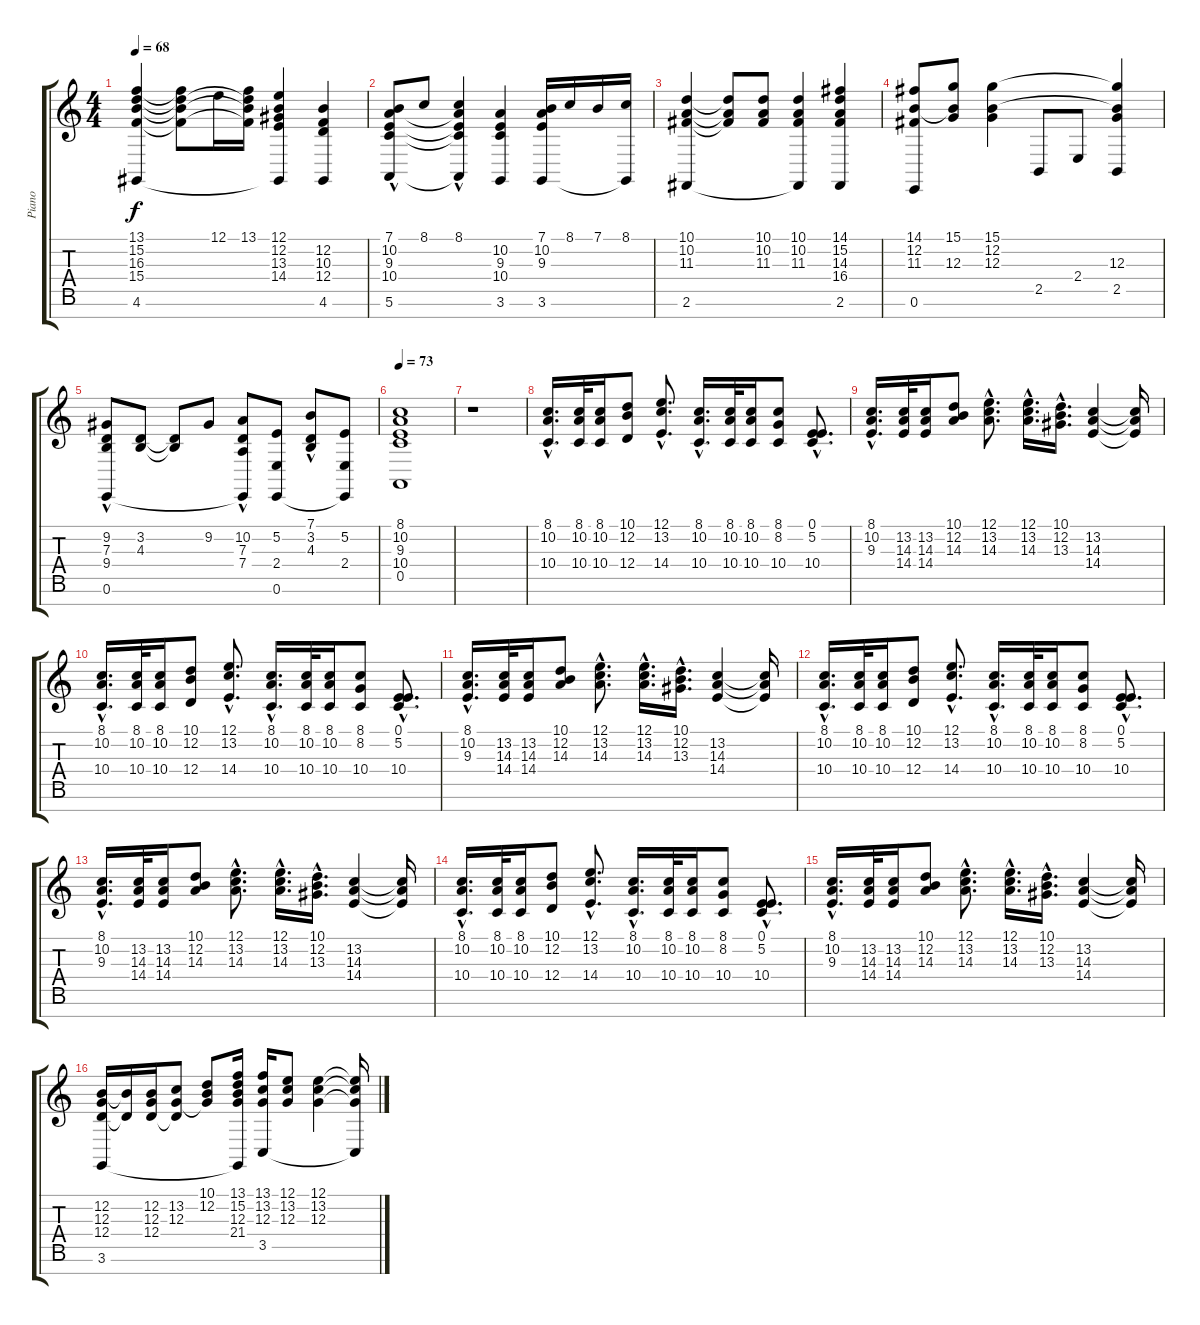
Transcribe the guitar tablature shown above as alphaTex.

\track ("Piano" "Piano") {instrument honkytonkpiano}
\staff {score tabs}
\tuning (E4 B3 G3 D3 A2 E2 B1) {hide}
\ts (4 4)
\tempo 68
\clef g2
\ks c
(13.1 15.2 16.3 15.4 4.6).4{dy f} (13.1{t} 15.2{t} 16.3{t} 15.4{t}).8 12.1.16 (13.1 15.2{t} 16.3{t} 15.4{t}).16 (12.1 12.2 13.3 14.4 4.6{t}).4 (12.2 10.3 12.4 4.6).4 |
(7.1{hac} 10.2 9.3 10.4 5.6).8 8.1.8 (8.1{hac} 10.2{t} 9.3{t} 10.4{t} 5.6{t}).4 (10.2 9.3 10.4 3.6).4 (7.1 10.2 9.3 3.6).16 8.1.16 7.1.16 (8.1 3.6{t}).16 |
(10.1 10.2 11.3 2.6).4 (10.1{t} 10.2{t} 11.3{t}).8 (10.1 10.2 11.3).8 (10.1 10.2 11.3 2.6{t}).4 (14.1 15.2 14.3 16.4 2.6).4 |
(14.1 12.2 11.3 0.6).8 (15.1 12.2{t} 12.3).8 (15.1 12.2 12.3).4 2.5.8 2.4.8 (15.1{t} 12.2{t} 12.3 2.5).4 |
(9.2 7.3{hac} 9.4{hac} 0.6).8 (3.2 4.3).8 (3.2{t} 4.3{t}).8 9.2.8 (10.2 7.3{hac} 7.4{hac} 0.6{t}).8 (5.2 2.4 0.6).8 (7.1 3.2{hac} 4.3).8 (5.2 2.4 0.6{t}).8 |
\tempo 73
(8.1 10.2 9.3 10.4 0.5).1 |
r.1 |
(8.1{hac} 10.2{hac} 10.4{hac}).16{d} (8.1 10.2 10.4).32 (8.1 10.2 10.4).16 (10.1 12.2 12.4).8 (12.1{hac} 13.2{hac} 14.4{hac}).8{d} (8.1{hac} 10.2{hac} 10.4{hac}).16{d} (8.1 10.2 10.4).32 (8.1 10.2 10.4).16 (8.1 8.2 10.4).8 (0.1{hac} 5.2{hac} 10.4{hac}).8{d} |
(8.1{hac} 10.2{hac} 9.3{hac}).16{d} (13.2 14.3 14.4).32 (13.2 14.3 14.4).16 (10.1 12.2 14.3).8 (12.1{hac} 13.2{hac} 14.3{hac}).8{d} (12.1{hac} 13.2{hac} 14.3{hac}).16{d} (10.1{hac} 12.2{hac} 13.3{hac}).16{d} (13.2 14.3 14.4).4 (13.2{t} 14.3{t} 14.4{t}).16 |
(8.1{hac} 10.2{hac} 10.4{hac}).16{d} (8.1 10.2 10.4).32 (8.1 10.2 10.4).16 (10.1 12.2 12.4).8 (12.1{hac} 13.2{hac} 14.4{hac}).8{d} (8.1{hac} 10.2{hac} 10.4{hac}).16{d} (8.1 10.2 10.4).32 (8.1 10.2 10.4).16 (8.1 8.2 10.4).8 (0.1{hac} 5.2{hac} 10.4{hac}).8{d} |
(8.1{hac} 10.2{hac} 9.3{hac}).16{d} (13.2 14.3 14.4).32 (13.2 14.3 14.4).16 (10.1 12.2 14.3).8 (12.1{hac} 13.2{hac} 14.3{hac}).8{d} (12.1{hac} 13.2{hac} 14.3{hac}).16{d} (10.1{hac} 12.2{hac} 13.3{hac}).16{d} (13.2 14.3 14.4).4 (13.2{t} 14.3{t} 14.4{t}).16 |
(8.1{hac} 10.2{hac} 10.4{hac}).16{d} (8.1 10.2 10.4).32 (8.1 10.2 10.4).16 (10.1 12.2 12.4).8 (12.1{hac} 13.2{hac} 14.4{hac}).8{d} (8.1{hac} 10.2{hac} 10.4{hac}).16{d} (8.1 10.2 10.4).32 (8.1 10.2 10.4).16 (8.1 8.2 10.4).8 (0.1{hac} 5.2{hac} 10.4{hac}).8{d} |
(8.1{hac} 10.2{hac} 9.3{hac}).16{d} (13.2 14.3 14.4).32 (13.2 14.3 14.4).16 (10.1 12.2 14.3).8 (12.1{hac} 13.2{hac} 14.3{hac}).8{d} (12.1{hac} 13.2{hac} 14.3{hac}).16{d} (10.1{hac} 12.2{hac} 13.3{hac}).16{d} (13.2 14.3 14.4).4 (13.2{t} 14.3{t} 14.4{t}).16 |
(8.1{hac} 10.2{hac} 10.4{hac}).16{d} (8.1 10.2 10.4).32 (8.1 10.2 10.4).16 (10.1 12.2 12.4).8 (12.1{hac} 13.2{hac} 14.4{hac}).8{d} (8.1{hac} 10.2{hac} 10.4{hac}).16{d} (8.1 10.2 10.4).32 (8.1 10.2 10.4).16 (8.1 8.2 10.4).8 (0.1{hac} 5.2{hac} 10.4{hac}).8{d} |
(8.1{hac} 10.2{hac} 9.3{hac}).16{d} (13.2 14.3 14.4).32 (13.2 14.3 14.4).16 (10.1 12.2 14.3).8 (12.1{hac} 13.2{hac} 14.3{hac}).8{d} (12.1{hac} 13.2{hac} 14.3{hac}).16{d} (10.1{hac} 12.2{hac} 13.3{hac}).16{d} (13.2 14.3 14.4).4 (13.2{t} 14.3{t} 14.4{t}).16 |
(12.2 12.3 12.4 3.6).16 (12.2{t} 12.4{t}).16 (12.2 12.3 12.4).16 (13.2 12.3 12.4{t}).8 (10.1 12.2 12.3{t}).8 (13.1 15.2 12.3 21.4 3.6{t}).16 (13.1 13.2 12.3 3.5).16 (12.1 13.2 12.3).8 (12.1 13.2 12.3).4 (12.1{t} 13.2{t} 12.3{t} 3.5{t}).16
